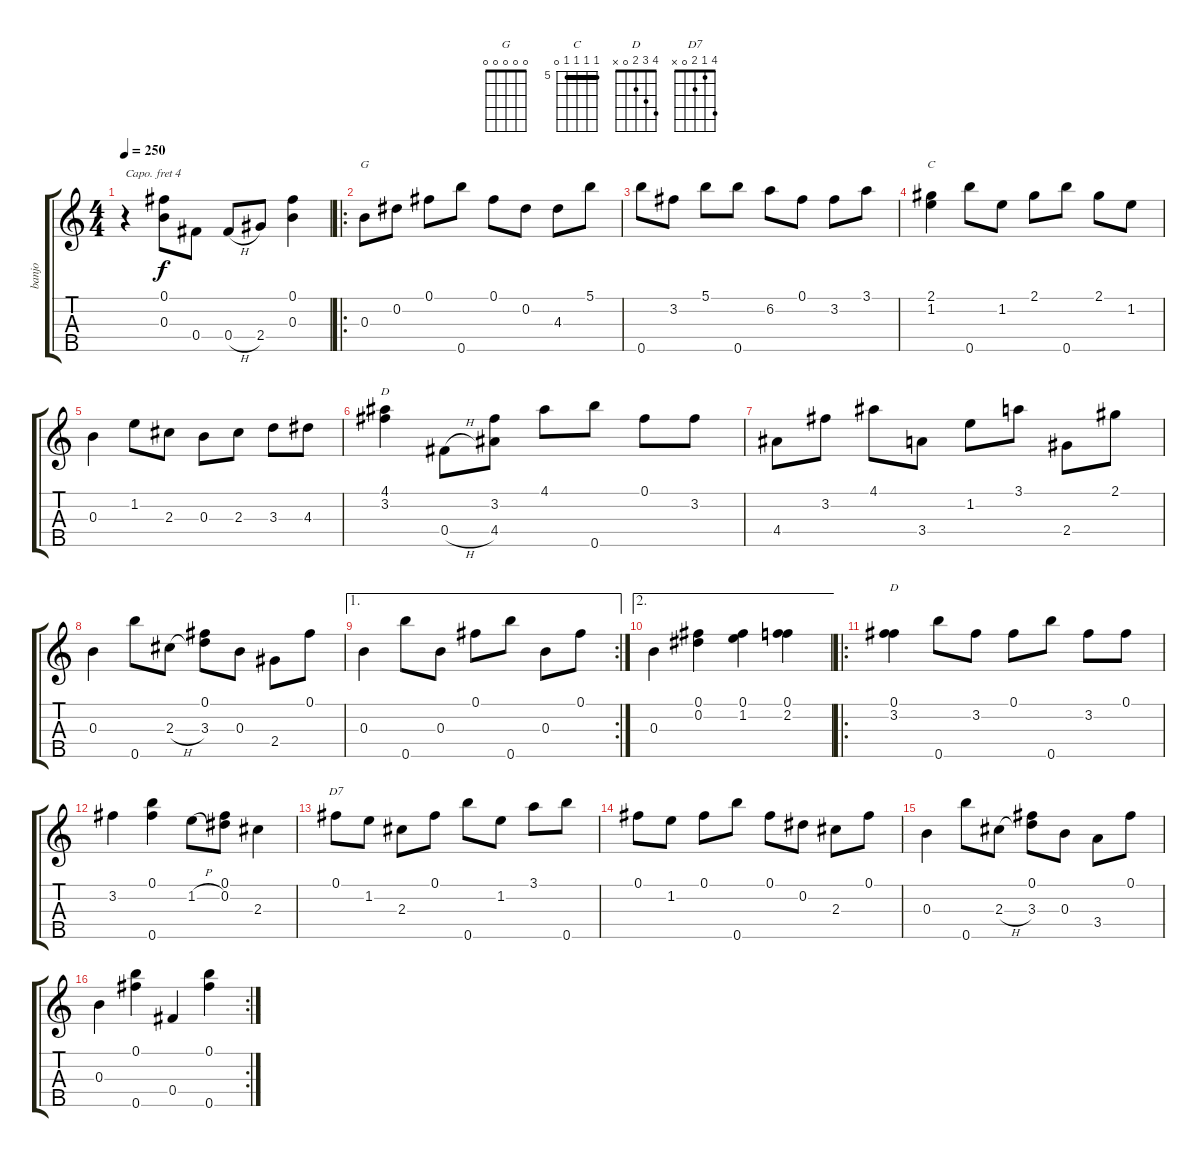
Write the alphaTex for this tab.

\track ("banjo" "banjo") {instrument banjo}
\staff {score tabs}
\capo 4
\tuning (D4 B3 G3 D3 G4) {hide}
\displaytranspose 12
\chord ("G" 0 0 0 0 0)
\chord ("C" 5 5 5 5 0) {firstfret 5 barre 5}
\chord ("D" 4 3 x x x)
\chord ("D" 4 3 2 0 x)
\chord ("D7" 4 1 2 0 x)
\ts (4 4)
\tempo 250
\clef g2
\ks c
r.4{dy f instrument banjo} (0.1 0.3).8 0.4.8 0.4{h}.8 2.4.8 (0.1 0.3).4 |
\ro
0.3.8{ch "G"} 0.2.8 0.1.8 0.5.8 0.1.8 0.2.8 4.3.8 5.1.8 |
0.5.8 3.2.8 5.1.8 0.5.8 6.2.8 0.1.8 3.2.8 3.1.8 |
(2.1 1.2).4{ch "C"} 0.5.8 1.2.8 2.1.8 0.5.8 2.1.8 1.2.8 |
0.3.4 1.2.8 2.3.8 0.3.8 2.3.8 3.3.8 4.3.8 |
(4.1 3.2).4{ch "D"} 0.4{h}.8 (3.2 4.4).8 4.1.8 0.5.8 0.1.8 3.2.8 |
4.4.8 3.2.8 4.1.8 3.4.8 1.2.8 3.1.8 2.4.8 2.1.8 |
0.3.4 0.5.8 2.3{h}.8 (0.1 3.3).8 0.3.8 2.4.8 0.1.8 |
\ae 1
\rc 2
0.3.4 0.5.8 0.3.8 0.1.8 0.5.8 0.3.8 0.1.8 |
\ae 2
0.3.4 (0.1 0.2).4 (0.1 1.2).4 (0.1 2.2).4 |
\ro
(0.1 3.2).4{ch "D"} 0.5.8 3.2.8 0.1.8 0.5.8 3.2.8 0.1.8 |
3.2.4 (0.1 0.5).4 1.2{h}.8 (0.1 0.2).8 2.3.4 |
0.1.8{ch "D7"} 1.2.8 2.3.8 0.1.8 0.5.8 1.2.8 3.1.8 0.5.8 |
0.1.8 1.2.8 0.1.8 0.5.8 0.1.8 0.2.8 2.3.8 0.1.8 |
0.3.4 0.5.8 2.3{h}.8 (0.1 3.3).8 0.3.8 3.4.8 0.1.8 |
\rc 2
0.3.4 (0.1 0.5).4 0.4.4 (0.1 0.5).4
